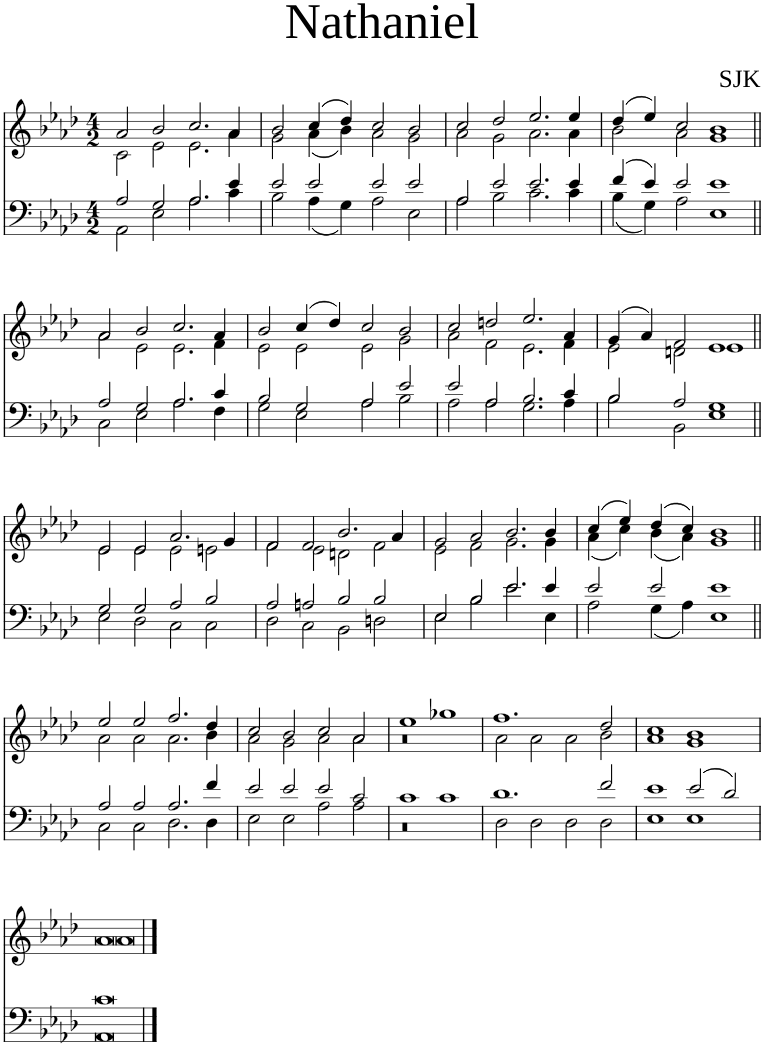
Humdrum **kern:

**kern	**kern
*part1	*part1
*staff2	*staff1
*I"Piano	*
*I'Pno	*
*clefF4	*clefG2
*k[b-e-a-d-]	*k[b-e-a-d-]
*M4/2	*M4/2
=1	=1
*^	*^
2A-/	2AA-\	2a-/	2c\
2G/	2E-\	2b-/	2e-\
2.A-/	2.A-\	2.cc/	2.e-\
4e-/	4c\	4a-/	4a-\
=2	=2	=2	=2
2e-/	2B-\	2b-/	2g\
2e-/	4A-\	(4cc/	(4a-\
.	4G\	4dd-/)	4b-\)
2e-/	2A-\	2cc/	2a-\
2e-/	2E-\	2b-/	2g\
=3	=3	=3	=3
2A-/	2A-\	2cc/	2a-\
2e-/	2B-\	2dd-/	2g\
2.e-/	2.c\	2.ee-/	2.a-\
4e-/	4c\	4ee-/	4a-\
=4	=4	=4	=4
4f/	4B-\	(4dd-/	2b-\
4e-/	4G\	4ee-/)	.
2e-/	2A-\	2cc/	2a-\
1e-	1E-	1b-	1g
!!LO:LB:g=z	!!
=5||	=5||	=5||	=5||
2A-/	2C\	2a-/	2a-\
2G/	2E-\	2b-/	2e-\
2.A-/	2.A-\	2.cc/	2.e-\
4c/	4F\	4a-/	4f\
=6	=6	=6	=6
2B-/	2G\	2b-/	2e-\
2G/	2E-\	(4cc/	2e-\
.	.	4dd-/)	.
2A-/	2A-\	2cc/	2e-\
2e-/	2B-\	2b-/	2g\
=7	=7	=7	=7
2e-/	2A-\	2cc/	2a-\
2A-/	2A-\	2ddn/	2f\
2.B-/	2.G\	2.ee-/	2.e-\
4c/	4A-\	4a-/	4f\
=8	=8	=8	=8
2B-/	2B-\	(4g/	2e-\
.	.	4a-/)	.
2A-/	2BB-\	2f/	2dn\
1G	1E-	1e-	1e-
!!LO:LB:g=z	!!
=9||	=9||	=9||	=9||
2G/	2E-\	2e-/	2e-\
2G/	2D-\	2e-/	2e-\
2A-/	2C\	2.a-/	2e-\
2B-/	2C\	.	2en\
.	.	4g/	.
=10	=10	=10	=10
2A-/	2D-\	2f/	2f\
2An/	2C\	2f/	2e-\
2B-/	2BB-\	2.b-/	2dn\
2B-/	2Dn\	.	2f\
.	.	4a-/	.
=11	=11	=11	=11
2E-/	2E-\	2g/	2e-\
2B-/	2B-\	2a-/	2f\
2.e-/	2.e-\	2.b-/	2.g\
4e-/	4E-\	4b-/	4g\
=12	=12	=12	=12
2e-/	2A-\	(4cc/	(4a-\
.	.	4ee-/)	4cc\)
2e-/	4G\	(4dd-/	(4b-\
.	4A-\	4cc/)	4a-\)
1e-	1E-	1b-	1g
!!LO:LB:g=z	!!
=13||	=13||	=13||	=13||
2A-/	2C\	2ee-/	2a-\
2A-/	2C\	2ee-/	2a-\
2.A-/	2.D-\	2.ff/	2.a-\
4f/	4D-\	4dd-/	4b-\
=14	=14	=14	=14
2e-/	2E-\	2cc/	2a-\
2e-/	2E-\	2b-/	2g\
2e-/	2A-\	2cc/	2a-\
2c/	2A-\	2a-/	2a-\
=15	=15	=15	=15
1c	0r	1ee-	0r
1c	.	1gg-X	.
=16	=16	=16	=16
1.d-	2D-\	1.ff	2a-\
.	2D-\	.	2a-\
.	2D-\	.	2a-\
2f/	2D-\	2dd-/	2b-\
=17	=17	=17	=17
1e-	1E-	1cc	1a-
2e-/	1E-	1b-	1g
2d-/	.	.	.
!!LO:LB:g=z	!!
=18	=18	=18	=18
0c	0AA-	0a-	0a-
*v	*v	*	*
*	*v	*v
==	==
*-	*-
